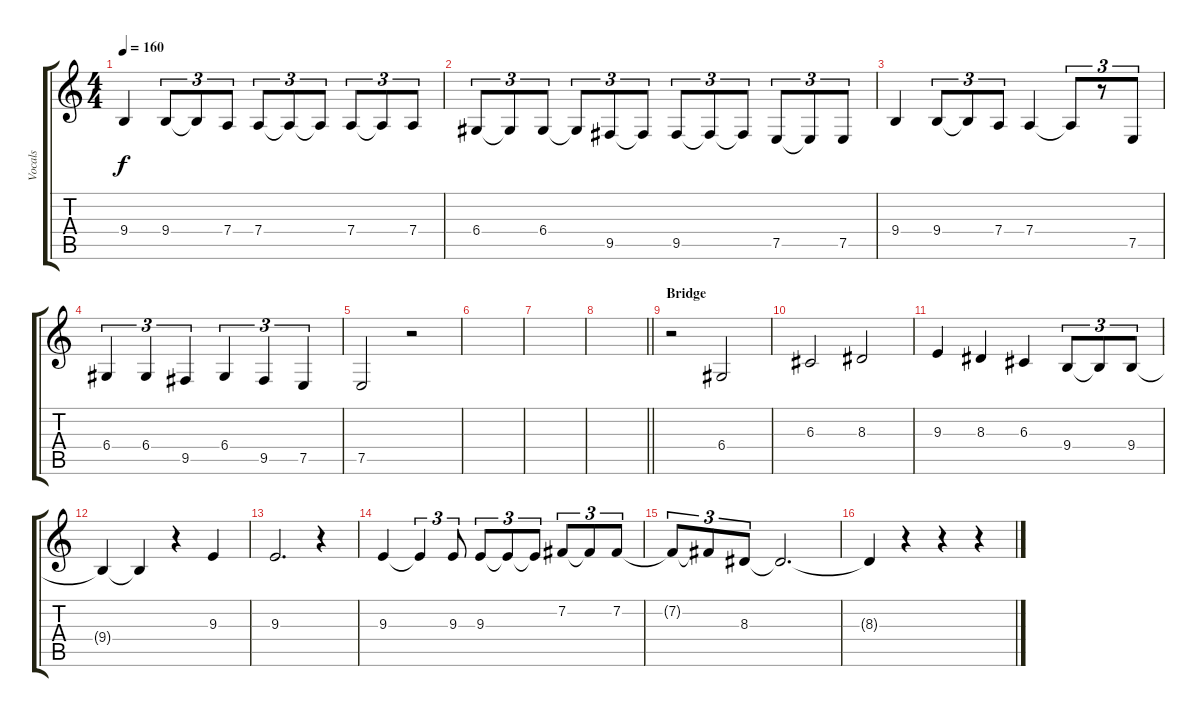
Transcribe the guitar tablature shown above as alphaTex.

\track ("Vocals" "Vocals") {instrument altosax}
\staff {score tabs}
\tuning (E4 B3 G3 D3 A2 E2) {hide}
\ts (4 4)
\tempo 160
\clef g2
\ks c
9.4.4{dy f} 9.4.8{tu (3 2)} 9.4{t}.8{tu (3 2)} 7.4.8{tu (3 2)} 7.4.8{tu (3 2)} 7.4{t}.8{tu (3 2)} 7.4{t}.8{tu (3 2)} 7.4.8{tu (3 2)} 7.4{t}.8{tu (3 2)} 7.4.8{tu (3 2)} |
6.4.8{tu (3 2)} 6.4{t}.8{tu (3 2)} 6.4.8{tu (3 2)} 6.4{t}.8{tu (3 2)} 9.5.8{tu (3 2)} 9.5{t}.8{tu (3 2)} 9.5.8{tu (3 2)} 9.5{t}.8{tu (3 2)} 9.5{t}.8{tu (3 2)} 7.5.8{tu (3 2)} 7.5{t}.8{tu (3 2)} 7.5.8{tu (3 2)} |
9.4.4 9.4.8{tu (3 2)} 9.4{t}.8{tu (3 2)} 7.4.8{tu (3 2)} 7.4.4 7.4{t}.8{tu (3 2)} r.8{tu (3 2)} 7.5.8{tu (3 2)} |
6.4.4{tu (3 2)} 6.4.4{tu (3 2)} 9.5.4{tu (3 2)} 6.4.4{tu (3 2)} 9.5.4{tu (3 2)} 7.5.4{tu (3 2)} |
7.5.2 r.2 |
|
|
\barLineRight lightlight
|
\section ("" "Bridge")
r.2 6.4.2 |
6.3.2 8.3.2 |
9.3.4 8.3.4 6.3.4 9.4.8{tu (3 2)} 9.4{t}.8{tu (3 2)} 9.4.8{tu (3 2)} |
9.4{t}.4 9.4{t}.4 r.4 9.3.4 |
9.3.2{d} r.4 |
9.3.4 9.3{t}.4{tu (3 2)} 9.3.8{tu (3 2)} 9.3.8{tu (3 2)} 9.3{t}.8{tu (3 2)} 9.3{t}.8{tu (3 2)} 7.2.8{tu (3 2)} 7.2{t}.8{tu (3 2)} 7.2.8{tu (3 2)} |
7.2{t}.8{tu (3 2)} 7.2{t}.8{tu (3 2)} 8.3.8{tu (3 2)} 8.3{t}.2{d} |
8.3{t}.4 r.4 r.4 r.4
